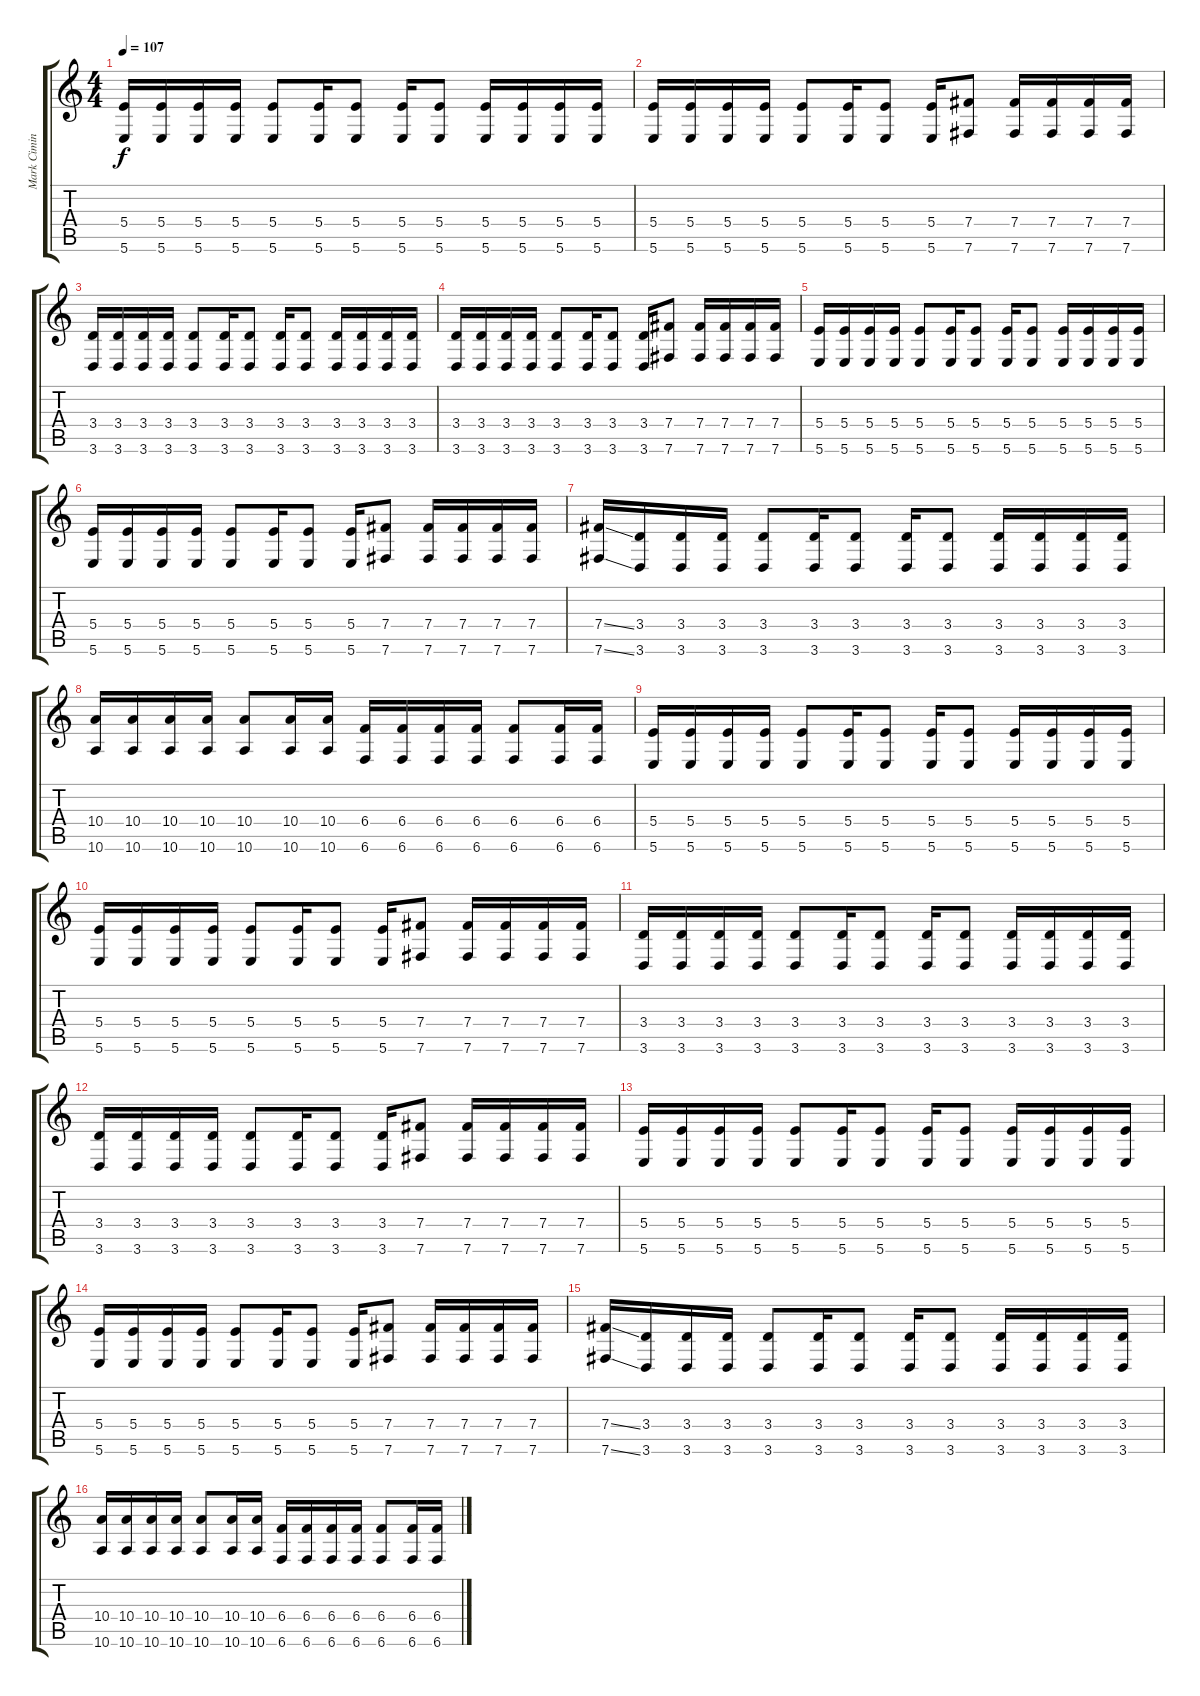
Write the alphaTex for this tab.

\track ("Mark Cimino" "Mark Cimin") {instrument distortionguitar}
\staff {score tabs}
\tuning (Eb4 B3 Gb3 B2 Gb2 B1) {hide}
\ts (4 4)
\tempo 107
\clef g2
\ks c
(5.4 5.6).16{dy f} (5.4 5.6).16 (5.4 5.6).16 (5.4 5.6).16 (5.4 5.6).8 (5.4 5.6).16 (5.4 5.6).8 (5.4 5.6).16 (5.4 5.6).8 (5.4 5.6).16 (5.4 5.6).16 (5.4 5.6).16 (5.4 5.6).16 |
(5.4 5.6).16 (5.4 5.6).16 (5.4 5.6).16 (5.4 5.6).16 (5.4 5.6).8 (5.4 5.6).16 (5.4 5.6).8 (5.4 5.6).16 (7.4 7.6).8 (7.4 7.6).16 (7.4 7.6).16 (7.4 7.6).16 (7.4 7.6).16 |
(3.4 3.6).16 (3.4 3.6).16 (3.4 3.6).16 (3.4 3.6).16 (3.4 3.6).8 (3.4 3.6).16 (3.4 3.6).8 (3.4 3.6).16 (3.4 3.6).8 (3.4 3.6).16 (3.4 3.6).16 (3.4 3.6).16 (3.4 3.6).16 |
(3.4 3.6).16 (3.4 3.6).16 (3.4 3.6).16 (3.4 3.6).16 (3.4 3.6).8 (3.4 3.6).16 (3.4 3.6).8 (3.4 3.6).16 (7.4 7.6).8 (7.4 7.6).16 (7.4 7.6).16 (7.4 7.6).16 (7.4 7.6).16 |
(5.4 5.6).16 (5.4 5.6).16 (5.4 5.6).16 (5.4 5.6).16 (5.4 5.6).8 (5.4 5.6).16 (5.4 5.6).8 (5.4 5.6).16 (5.4 5.6).8 (5.4 5.6).16 (5.4 5.6).16 (5.4 5.6).16 (5.4 5.6).16 |
(5.4 5.6).16 (5.4 5.6).16 (5.4 5.6).16 (5.4 5.6).16 (5.4 5.6).8 (5.4 5.6).16 (5.4 5.6).8 (5.4 5.6).16 (7.4 7.6).8 (7.4 7.6).16 (7.4 7.6).16 (7.4 7.6).16 (7.4 7.6).16 |
(7.4{ss} 7.6{ss}).16 (3.4 3.6).16 (3.4 3.6).16 (3.4 3.6).16 (3.4 3.6).8 (3.4 3.6).16 (3.4 3.6).8 (3.4 3.6).16 (3.4 3.6).8 (3.4 3.6).16 (3.4 3.6).16 (3.4 3.6).16 (3.4 3.6).16 |
(10.4 10.6).16 (10.4 10.6).16 (10.4 10.6).16 (10.4 10.6).16 (10.4 10.6).8 (10.4 10.6).16 (10.4 10.6).16 (6.4 6.6).16 (6.4 6.6).16 (6.4 6.6).16 (6.4 6.6).16 (6.4 6.6).8 (6.4 6.6).16 (6.4 6.6).16 |
(5.4 5.6).16 (5.4 5.6).16 (5.4 5.6).16 (5.4 5.6).16 (5.4 5.6).8 (5.4 5.6).16 (5.4 5.6).8 (5.4 5.6).16 (5.4 5.6).8 (5.4 5.6).16 (5.4 5.6).16 (5.4 5.6).16 (5.4 5.6).16 |
(5.4 5.6).16 (5.4 5.6).16 (5.4 5.6).16 (5.4 5.6).16 (5.4 5.6).8 (5.4 5.6).16 (5.4 5.6).8 (5.4 5.6).16 (7.4 7.6).8 (7.4 7.6).16 (7.4 7.6).16 (7.4 7.6).16 (7.4 7.6).16 |
(3.4 3.6).16 (3.4 3.6).16 (3.4 3.6).16 (3.4 3.6).16 (3.4 3.6).8 (3.4 3.6).16 (3.4 3.6).8 (3.4 3.6).16 (3.4 3.6).8 (3.4 3.6).16 (3.4 3.6).16 (3.4 3.6).16 (3.4 3.6).16 |
(3.4 3.6).16 (3.4 3.6).16 (3.4 3.6).16 (3.4 3.6).16 (3.4 3.6).8 (3.4 3.6).16 (3.4 3.6).8 (3.4 3.6).16 (7.4 7.6).8 (7.4 7.6).16 (7.4 7.6).16 (7.4 7.6).16 (7.4 7.6).16 |
(5.4 5.6).16 (5.4 5.6).16 (5.4 5.6).16 (5.4 5.6).16 (5.4 5.6).8 (5.4 5.6).16 (5.4 5.6).8 (5.4 5.6).16 (5.4 5.6).8 (5.4 5.6).16 (5.4 5.6).16 (5.4 5.6).16 (5.4 5.6).16 |
(5.4 5.6).16 (5.4 5.6).16 (5.4 5.6).16 (5.4 5.6).16 (5.4 5.6).8 (5.4 5.6).16 (5.4 5.6).8 (5.4 5.6).16 (7.4 7.6).8 (7.4 7.6).16 (7.4 7.6).16 (7.4 7.6).16 (7.4 7.6).16 |
(7.4{ss} 7.6{ss}).16 (3.4 3.6).16 (3.4 3.6).16 (3.4 3.6).16 (3.4 3.6).8 (3.4 3.6).16 (3.4 3.6).8 (3.4 3.6).16 (3.4 3.6).8 (3.4 3.6).16 (3.4 3.6).16 (3.4 3.6).16 (3.4 3.6).16 |
(10.4 10.6).16 (10.4 10.6).16 (10.4 10.6).16 (10.4 10.6).16 (10.4 10.6).8 (10.4 10.6).16 (10.4 10.6).16 (6.4 6.6).16 (6.4 6.6).16 (6.4 6.6).16 (6.4 6.6).16 (6.4 6.6).8 (6.4 6.6).16 (6.4 6.6).16
